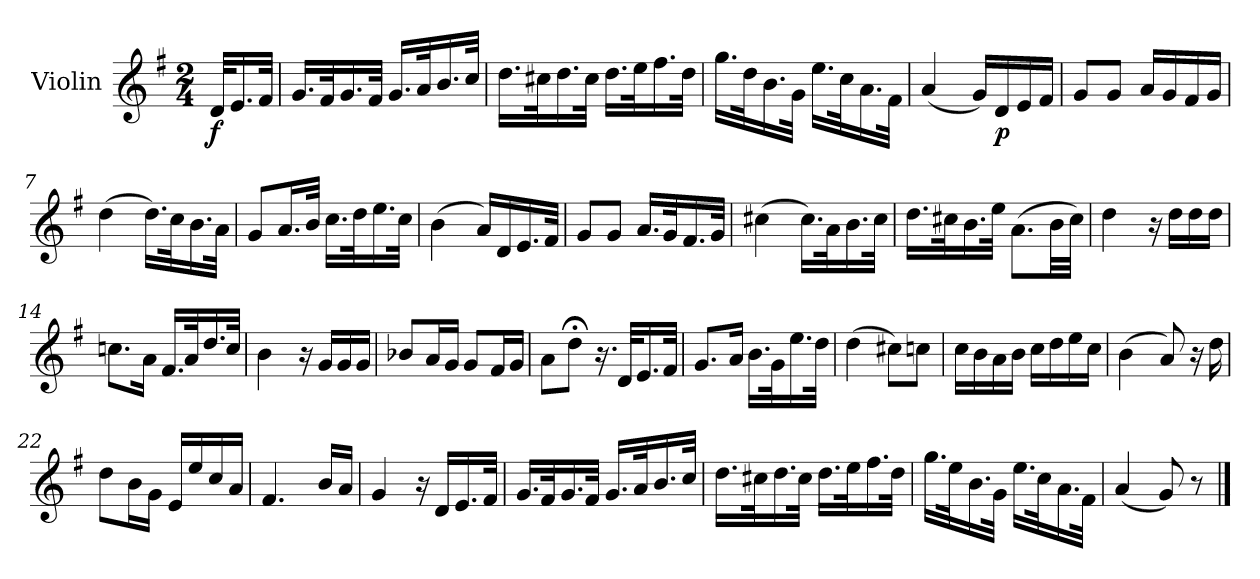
**kern	**dynam
*part1	*part1
*staff1	*staff1
*I"Violin	*
*I'Vln.	*
*clefG2	*
*k[f#]	*
*M2/4	*
=1	=1
!	!LO:DY:b
32d/KLL	f
16.e/	.
32f#/JJk	.
=2	=2
16.g/LL	.
32f#/k	.
16.g/	.
32f#/JJk	.
16.g/LL	.
32a/k	.
16.b/	.
32cc/JJk	.
=3	=3
16.dd\LL	.
32cc#X\k	.
16.dd\	.
32cc#\JJk	.
16.dd\LL	.
32ee\k	.
16.ff#\	.
32dd\JJk	.
=4	=4
16.gg\LL	.
32dd\k	.
16.b\	.
32g\JJk	.
16.ee\LL	.
32cc\k	.
16.a\	.
32f#\JJk	.
=5	=5
(<4a/	.
16g/LL)	.
!	!LO:DY:b
16d/	p
16e/	.
16f#/JJ	.
!!LO:LB:g=z
=6	=6
8g/L	.
8g/J	.
16a/LL	.
16g/	.
16f#/	.
16g/JJ	.
=7	=7
(>4dd\	.
16.dd\LL)	.
32cc\k	.
16.b\	.
32a\JJk	.
=8	=8
8g/L	.
16.a/L	.
32b/JJk	.
16.cc\LL	.
32dd\k	.
16.ee\	.
32cc\JJk	.
=9	=9
(>4b\	.
16a/LL)	.
16d/	.
16.e/	.
32f#/JJk	.
=10	=10
8g/L	.
8g/J	.
16.a/LL	.
32g/k	.
16.f#/	.
32g/JJk	.
=11	=11
(>4cc#X\	.
16.cc#\LL)	.
32a\k	.
16.b\	.
32cc#\JJk	.
!!LO:LB:g=z
=12	=12
16.dd\LL	.
32cc#X\k	.
16.b\	.
32ee\JJk	.
(>8.a\L	.
32b\LL	.
32cc#\JJJ)	.
=13	=13
4dd\	.
16r	.
16dd\LL	.
16dd\	.
16dd\JJ	.
=14	=14
8.ccn\L	.
16a\Jk	.
16.f#/LL	.
32a/k	.
16.dd/	.
32cc/JJk	.
=15	=15
4b\	.
16r	.
16g/LL	.
16g/	.
16g/JJ	.
=16	=16
8b-X/L	.
16a/L	.
16g/JJ	.
8g/L	.
16f#/L	.
16g/JJ	.
=17	=17
8a\L	.
8dd;<\J	.
16.r	.
32d/KLL	.
16.e/	.
32f#/JJk	.
!!LO:LB:g=z
=18	=18
8.g/L	.
16a/Jk	.
16.b\LL	.
32g\k	.
16.ee\	.
32dd\JJk	.
=19	=19
(>4dd\	.
8cc#X\L)	.
8ccn\J	.
=20	=20
16cc\LL	.
16b\	.
16a\	.
16b\JJ	.
16cc\LL	.
16dd\	.
16ee\	.
16cc\JJ	.
=21	=21
(>4b\	.
8a/)	.
16r	.
16dd\	.
=22	=22
8dd\L	.
16b\L	.
16g\JJ	.
16e/LL	.
16ee/	.
16cc/	.
16a/JJ	.
=23	=23
4.f#/	.
16b/LL	.
16a/JJ	.
!!LO:LB:g=z
=24	=24
4g/	.
16r	.
16d/LL	.
16.e/	.
32f#/JJk	.
=25	=25
16.g/LL	.
32f#/k	.
16.g/	.
32f#/JJk	.
16.g/LL	.
32a/k	.
16.b/	.
32cc/JJk	.
=26	=26
16.dd\LL	.
32cc#X\k	.
16.dd\	.
32cc#\JJk	.
16.dd\LL	.
32ee\k	.
16.ff#\	.
32dd\JJk	.
=27	=27
16.gg\LL	.
32ee\k	.
16.b\	.
32g\JJk	.
16.ee\LL	.
32cc\k	.
16.a\	.
32f#\JJk	.
=28	=28
(<4a/	.
8g/)	.
8r	.
==	==
*-	*-
